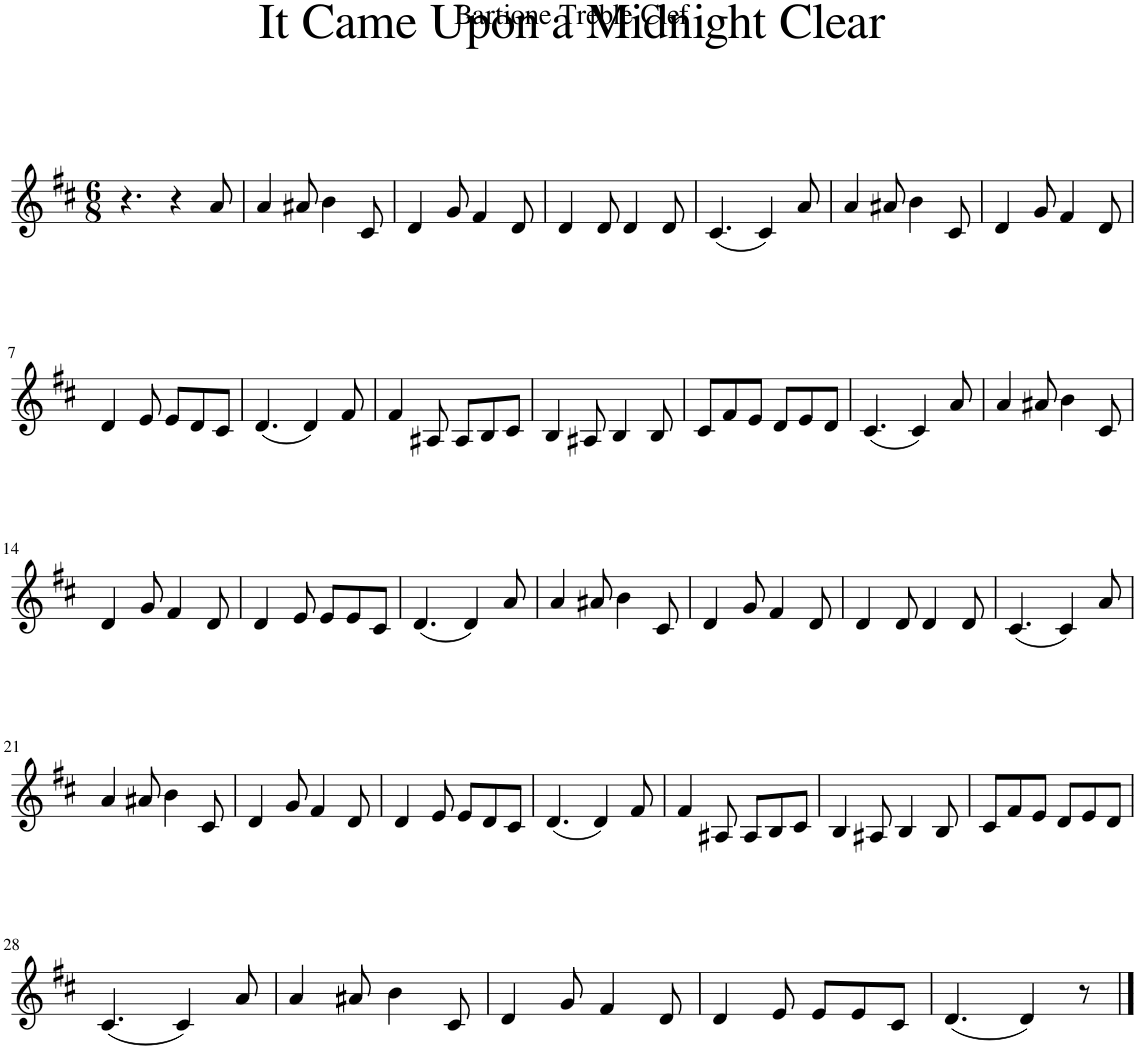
**kern
*part1
*staff1
*I"Bb Trumpet
*I'Tpt
*clefG2
*Trd1c2
*k[f#c#]
*M6/8
=
4.r
4r
8a/
=1
4a/
8a#X/
4b\
8c#/
=2
4d/
8g/
4f#/
8d/
=3
4d/
8d/
4d/
8d/
=4
(4.c#/
4c#/)
8a/
=5
4a/
8a#X/
4b\
8c#/
=6
4d/
8g/
4f#/
8d/
!!LO:LB:g=z
=7
4d/
8e/
8e/L
8d/
8c#/J
=8
(4.d/
4d/)
8f#/
=9
4f#/
8A#X/
8A#/L
8B/
8c#/J
=10
4B/
8A#X/
4B/
8B/
=11
8c#/L
8f#/
8e/J
8d/L
8e/
8d/J
=12
(4.c#/
4c#/)
8a/
=13
4a/
8a#X/
4b\
8c#/
!!LO:LB:g=z
=14
4d/
8g/
4f#/
8d/
=15
4d/
8e/
8e/L
8e/
8c#/J
=16
(4.d/
4d/)
8a/
=17
4a/
8a#X/
4b\
8c#/
=18
4d/
8g/
4f#/
8d/
=19
4d/
8d/
4d/
8d/
=20
(4.c#/
4c#/)
8a/
!!LO:LB:g=z
=21
4a/
8a#X/
4b\
8c#/
=22
4d/
8g/
4f#/
8d/
=23
4d/
8e/
8e/L
8d/
8c#/J
=24
(4.d/
4d/)
8f#/
=25
4f#/
8A#X/
8A#/L
8B/
8c#/J
=26
4B/
8A#X/
4B/
8B/
=27
8c#/L
8f#/
8e/J
8d/L
8e/
8d/J
!!LO:LB:g=z
=28
(4.c#/
4c#/)
8a/
=29
4a/
8a#X/
4b\
8c#/
=30
4d/
8g/
4f#/
8d/
=31
4d/
8e/
8e/L
8e/
8c#/J
=32
(4.d/
4d/)
8r
==
*-
